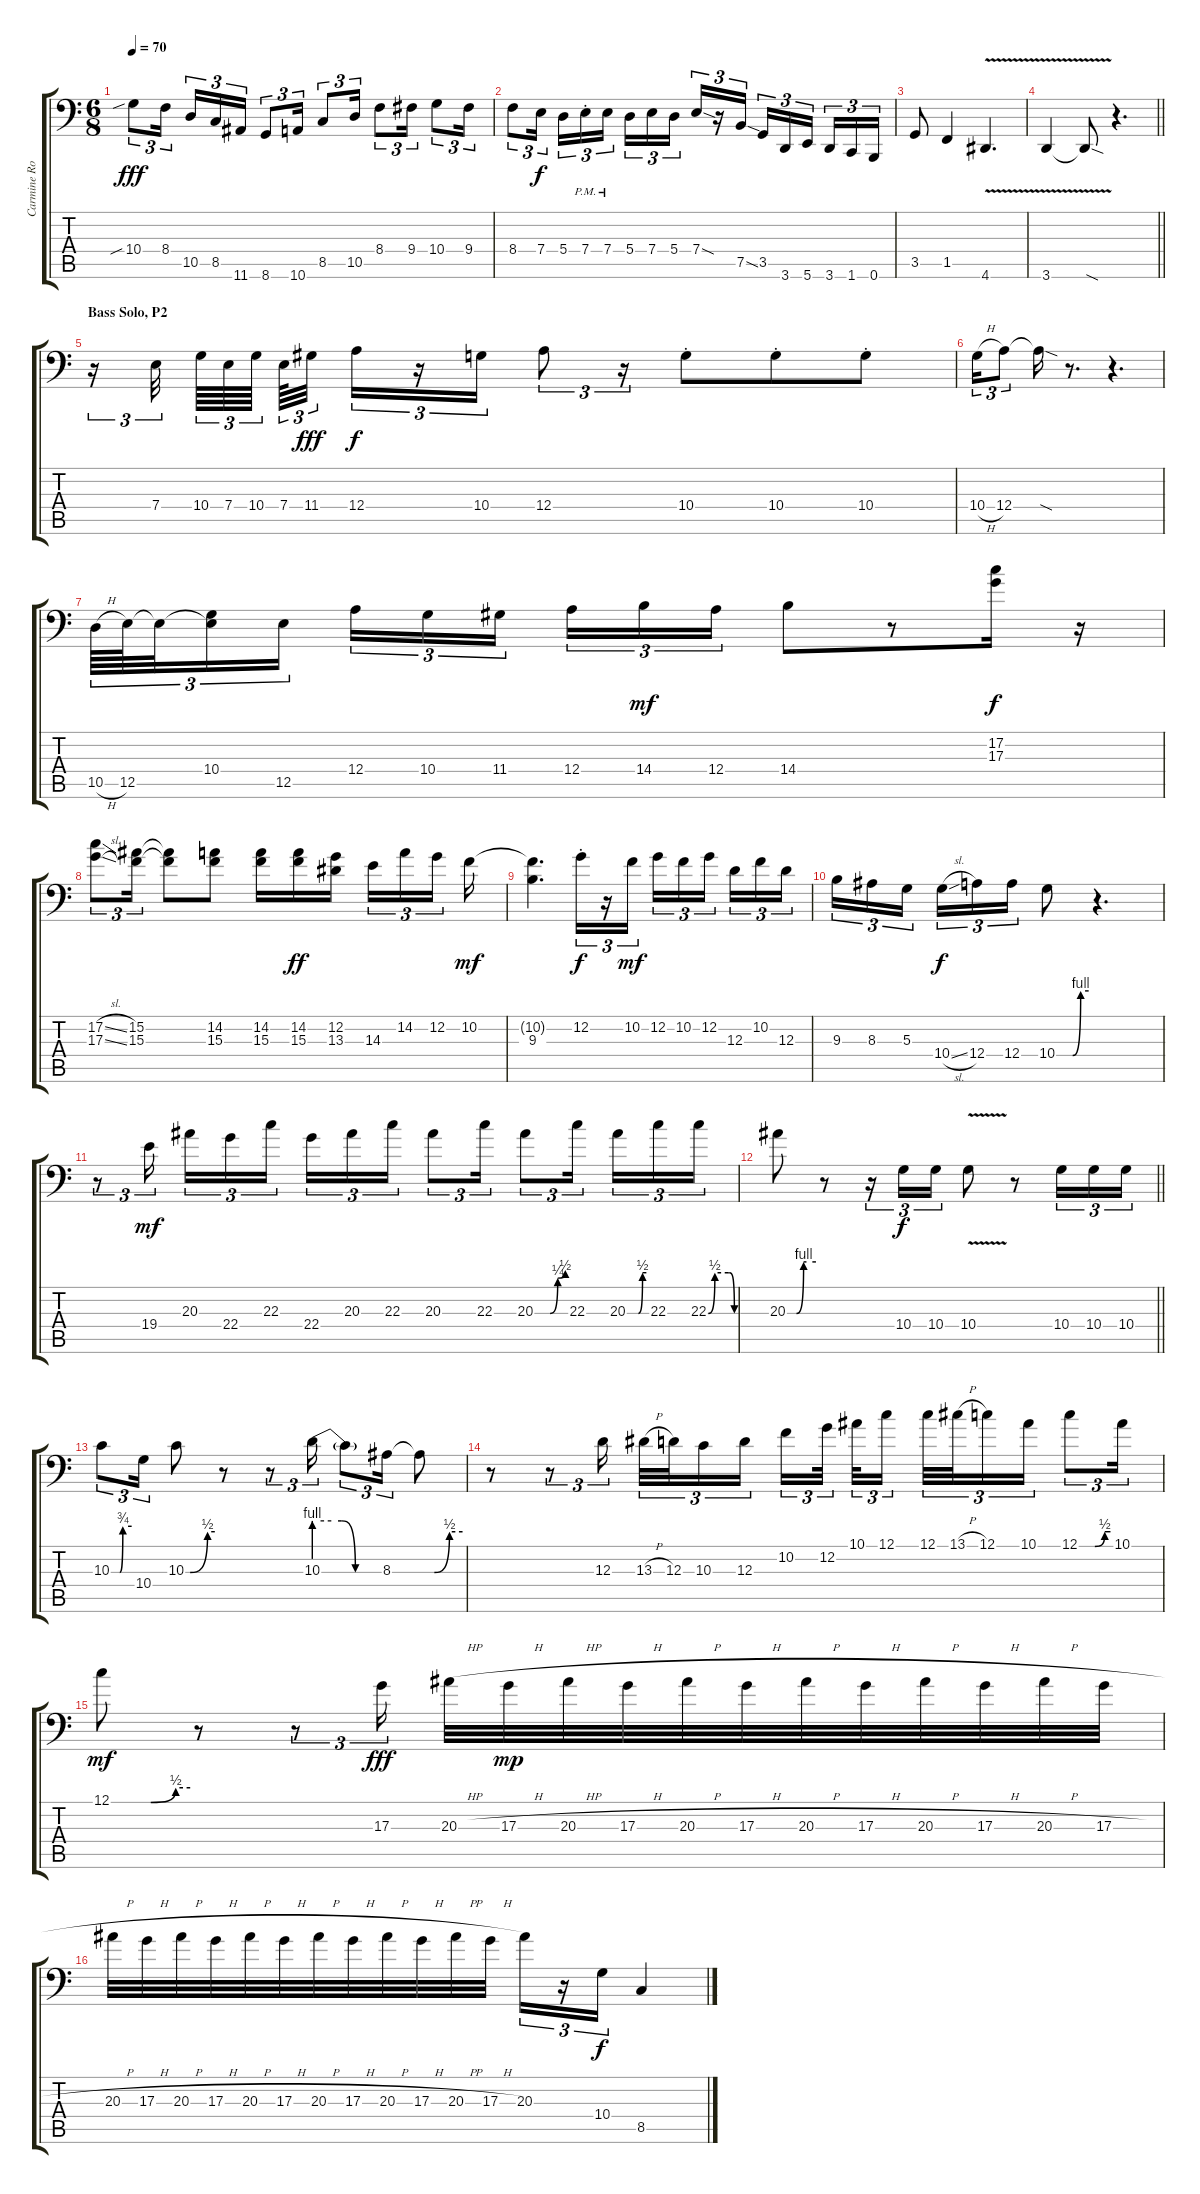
\track ("Carmine Rojas" "Carmine Ro") {instrument electricbassfinger}
\staff {score tabs}
\tuning (C3 G2 D2 A1 E1 B0) {hide}
\ts (6 8)
\tempo 70
\clef f4
\ks c
10.4{sib}.8{tu (3 2) dy fff} 8.4.16{tu (3 2) beam splitsecondary} 10.5.16{tu (3 2)} 8.5.16{tu (3 2)} 11.6.16{tu (3 2)} 8.6.8{tu (3 2)} 10.6.16{tu (3 2)} 8.5.8{tu (3 2)} 10.5.16{tu (3 2)} 8.4.8{tu (3 2)} 9.4.16{tu (3 2)} 10.4.8{tu (3 2)} 9.4.16{tu (3 2)} |
8.4.8{tu (3 2)} 7.4.16{tu (3 2) dy f beam splitsecondary} 5.4.16{tu (3 2)} 7.4{pm st}.16{tu (3 2)} 7.4{pm}.16{tu (3 2) beam splitsecondary} 5.4.16{tu (3 2)} 7.4.16{tu (3 2)} 5.4.16{tu (3 2)} 7.4{sod}.16{tu (3 2)} r.16{tu (3 2)} 7.5{sod}.16{tu (3 2) beam splitsecondary} 3.5.16{tu (3 2)} 3.6.16{tu (3 2)} 5.6.16{tu (3 2) beam splitsecondary} 3.6.16{tu (3 2)} 1.6.16{tu (3 2)} 0.6.16{tu (3 2)} |
3.5.8 1.5.4 4.6{v}.4{d} |
\barLineRight lightlight
3.6{v}.4 3.6{sod t}.8 r.4{d} |
\section ("" "Bass Solo, P2")
r.16{tu (3 2)} 7.4.32{tu (3 2) beam splitsecondary} 10.4.64{tu (3 2)} 7.4.64{tu (3 2)} 10.4.64{tu (3 2) beam splitsecondary} 7.4.64{tu (3 2)} 11.4.32{tu (3 2) dy fff beam splitsecondary} 12.4.16{tu (3 2) dy f} r.16{tu (3 2)} 10.4.16{tu (3 2)} 12.4.8{tu (3 2)} r.16{tu (3 2)} 10.4{st}.8 10.4{st}.8 10.4{st}.8 |
10.4{h}.16{tu (3 2)} 12.4.8{tu (3 2)} 12.4{sod t}.16 r.8{d} r.4{d} |
10.5{h}.64{tu (3 2)} 12.5.64{tu (3 2)} 12.5{t}.32{tu (3 2)} (10.4 12.5{t}).16{tu (3 2)} 12.5.16{tu (3 2) beam splitsecondary} 12.4.16{tu (3 2)} 10.4.16{tu (3 2)} 11.4.16{tu (3 2) beam splitsecondary} 12.4.16{tu (3 2)} 14.4.16{tu (3 2) dy mf} 12.4.16{tu (3 2)} 14.4.8 r.8 (17.2 17.3).16{dy f} r.16 |
(17.2{sl} 17.3{sl}).8{tu (3 2)} (15.2 15.3).16{tu (3 2)} (15.2{t} 15.3{t}).8 (14.2 15.3).8 (14.2 15.3).16 (14.2 15.3).16{dy ff} (12.2 13.3).16{beam splitsecondary} 14.3.16{tu (3 2)} 14.2.16{tu (3 2)} 12.2.16{tu (3 2) beam splitsecondary} 10.2.16{dy mf} |
(10.2{t} 9.3).4{d} 12.2{st}.16{tu (3 2) dy f} r.16{tu (3 2)} 10.2.16{tu (3 2) dy mf beam splitsecondary} 12.2.16{tu (3 2)} 10.2.16{tu (3 2)} 12.2.16{tu (3 2) beam splitsecondary} 12.3.16{tu (3 2)} 10.2.16{tu (3 2)} 12.3.16{tu (3 2)} |
9.3.16{tu (3 2)} 8.3.16{tu (3 2)} 5.3.16{tu (3 2) beam splitsecondary} 10.4{sl}.16{tu (3 2) dy f} 12.4.16{tu (3 2)} 12.4.16{tu (3 2)} 10.4{be (custom 0 0 30 0 45 4 60 4)}.8 r.4{d} |
r.8{tu (3 2)} 19.4.16{tu (3 2) dy mf beam splitsecondary} 20.3.16{tu (3 2)} 22.4.16{tu (3 2)} 22.3.16{tu (3 2) beam splitsecondary} 22.4.16{tu (3 2)} 20.3.16{tu (3 2)} 22.3.16{tu (3 2)} 20.3.8{tu (3 2)} 22.3.16{tu (3 2)} 20.3{be (custom 0 0 30 0 45 1 60 2)}.8{tu (3 2)} 22.3.16{tu (3 2) beam splitsecondary} 20.3{be (custom 0 0 35 0 48 2 60 2)}.16{tu (3 2)} 22.3.16{tu (3 2)} 22.3{be (custom 0 0 15 2 46 2 49 2 60 0)}.16{tu (3 2)} |
\barLineRight lightlight
20.3{be (custom 0 0 19 0 34 4 40 4 60 4)}.8 r.8 r.16{tu (3 2)} 10.4.16{tu (3 2) dy f} 10.4.16{tu (3 2)} 10.4{v}.8 r.8 10.4.16{tu (3 2)} 10.4.16{tu (3 2)} 10.4.16{tu (3 2)} |
10.3{be (custom 0 0 25 0 34 3 60 3)}.8{tu (3 2)} 10.4.16{tu (3 2)} 10.3{be (custom 0 0 9 0 45 2 60 2)}.8 r.8 r.8{tu (3 2)} 10.3{be (custom 0 4 15 4 24 4 36 0 60 0)}.16{tu (3 2)} 10.3{t}.8{tu (3 2)} 8.3.16{tu (3 2)} 8.3{be (custom 0 0 19 0 41 2 60 2) t}.8 |
r.8 r.8{tu (3 2)} 12.3.16{tu (3 2) beam splitsecondary} 13.3{h}.32{tu (3 2)} 12.3.32{tu (3 2)} 10.3.16{tu (3 2)} 12.3.16{tu (3 2)} 10.2.16{tu (3 2)} 12.2.32{tu (3 2) beam splitsecondary} 10.1.32{tu (3 2)} 12.1.16{tu (3 2) beam splitsecondary} 12.1.32{tu (3 2)} 13.1{h}.32{tu (3 2)} 12.1.16{tu (3 2)} 10.1.16{tu (3 2)} 12.1{be (custom 0 0 30 0 49 2 60 2)}.8{tu (3 2)} 10.1.16{tu (3 2)} |
12.1{be (custom 0 0 30 0 49 2 60 2)}.8{dy mf} r.8 r.8{tu (3 2)} 17.3.16{tu (3 2) dy fff} 20.3{h}.32 17.3{h}.32{dy mp} 20.3{h}.32 17.3{h}.32 20.3{h}.32 17.3{h}.32 20.3{h}.32 17.3{h}.32 20.3{h}.32 17.3{h}.32 20.3{h}.32 17.3{h}.32 |
20.3{h}.32 17.3{h}.32 20.3{h}.32 17.3{h}.32 20.3{h}.32 17.3{h}.32 20.3{h}.32 17.3{h}.32 20.3{h}.32 17.3{h}.32 20.3{h}.32 17.3{h}.32 20.3.16{tu (3 2)} r.16{tu (3 2)} 10.4.16{tu (3 2) dy f} 8.5.4
